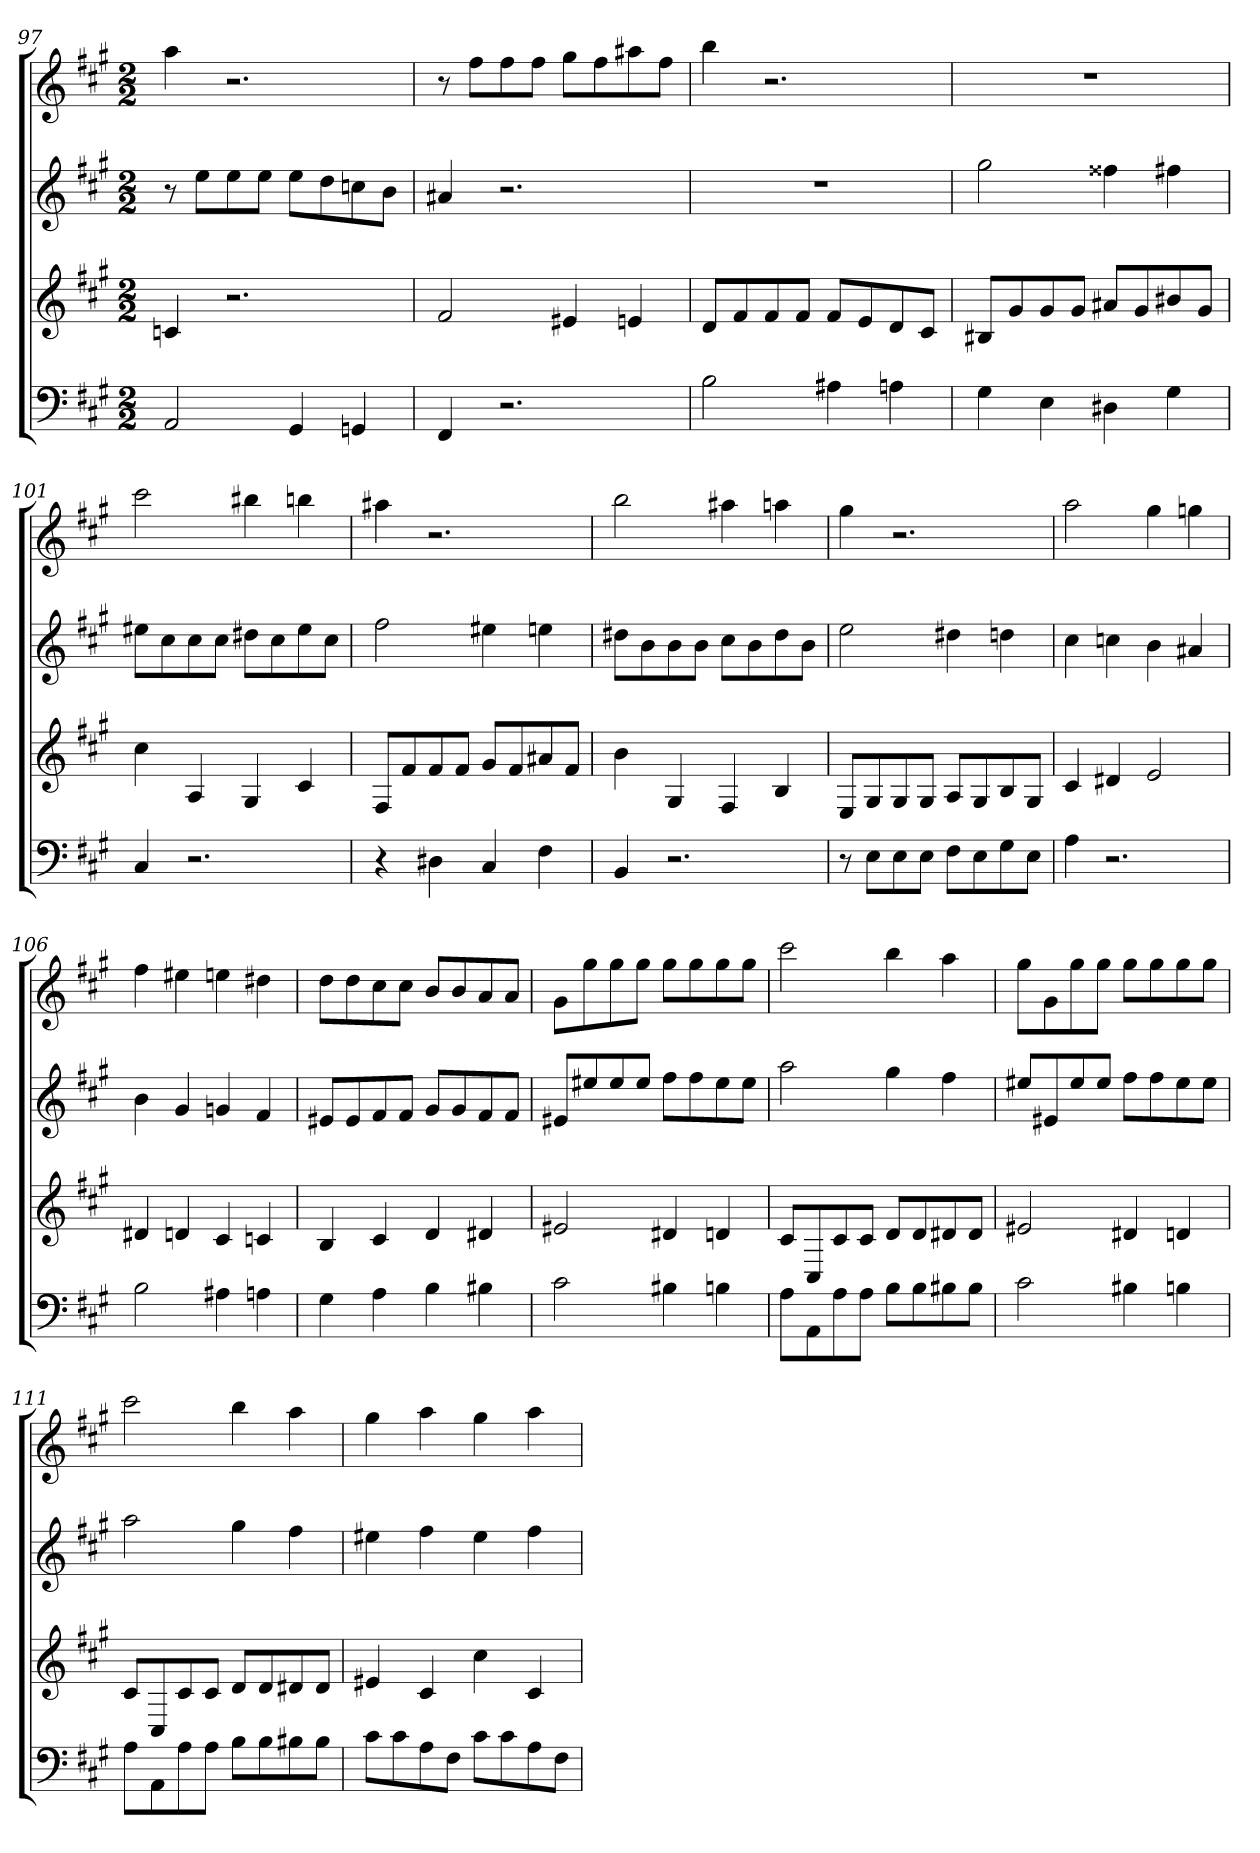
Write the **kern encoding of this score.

**kern	**kern	**kern	**kern
*part4	*part3	*part2	*part1
*staff4	*staff3	*staff2	*staff1
*k[f#c#g#]	*k[f#c#g#]	*k[f#c#g#]	*k[f#c#g#]
*A:	*A:	*A:	*A:
*M2/2	*M2/2	*M2/2	*M2/2
=97	=97	=97	=97
2AA	4cn	8r	4aa
.	.	8eeL	.
.	2.r	8ee	2.r
.	.	8eeJ	.
4GG#	.	8eeL	.
.	.	8dd	.
4GGn	.	8ccn	.
.	.	8bJ	.
=98	=98	=98	=98
4FF#	2f#	4a#X	8r
.	.	.	8ff#L
2.r	.	2.r	8ff#
.	.	.	8ff#J
.	4e#X	.	8gg#L
.	.	.	8ff#
.	4en	.	8aa#X
.	.	.	8ff#J
=99	=99	=99	=99
2B	8dL	1r	4bb
.	8f#	.	.
.	8f#	.	2.r
.	8f#J	.	.
4A#X	8f#L	.	.
.	8e	.	.
4An	8d	.	.
.	8c#J	.	.
=100	=100	=100	=100
4G#	8B#XL	2gg#	1r
.	8g#	.	.
4E	8g#	.	.
.	8g#J	.	.
4D#X	8a#XL	4ff##X	.
.	8g#	.	.
4G#	8b#X	4ff#X	.
.	8g#J	.	.
=101	=101	=101	=101
4C#	4cc#	8ee#XL	2ccc#
.	.	8cc#	.
2.r	4A	8cc#	.
.	.	8cc#J	.
.	4G#	8dd#XL	4bb#X
.	.	8cc#	.
.	4c#	8ee#	4bbn
.	.	8cc#J	.
=102	=102	=102	=102
4r	8F#L	2ff#	4aa#X
.	8f#	.	.
4D#X	8f#	.	2.r
.	8f#J	.	.
4C#	8g#L	4ee#X	.
.	8f#	.	.
4F#	8a#X	4een	.
.	8f#J	.	.
=103	=103	=103	=103
4BB	4b	8dd#XL	2bb
.	.	8b	.
2.r	4G#	8b	.
.	.	8bJ	.
.	4F#	8cc#L	4aa#X
.	.	8b	.
.	4B	8dd#	4aan
.	.	8bJ	.
=104	=104	=104	=104
8r	8EL	2ee	4gg#
8EL	8G#	.	.
8E	8G#	.	2.r
8EJ	8G#J	.	.
8F#L	8AL	4dd#X	.
8E	8G#	.	.
8G#	8B	4ddn	.
8EJ	8G#J	.	.
=105	=105	=105	=105
4A	4c#	4cc#	2aa
2.r	4d#X	4ccn	.
.	2e	4b	4gg#
.	.	4a#X	4ggn
=106	=106	=106	=106
2B	4d#X	4b	4ff#
.	4dn	4g#	4ee#X
4A#X	4c#	4gn	4een
4An	4cn	4f#	4dd#X
=107	=107	=107	=107
4G#	4B	8e#XL	8ddL
.	.	8e#	8dd
4A	4c#	8f#	8cc#
.	.	8f#J	8cc#J
4B	4d	8g#L	8bL
.	.	8g#	8b
4B#X	4d#X	8f#	8a
.	.	8f#J	8aJ
=108	=108	=108	=108
2c#	2e#X	8e#XL	8g#L
.	.	8ee#X	8gg#
.	.	8ee#	8gg#
.	.	8ee#J	8gg#J
4B#X	4d#X	8ff#L	8gg#L
.	.	8ff#	8gg#
4Bn	4dn	8ee#	8gg#
.	.	8ee#J	8gg#J
=109	=109	=109	=109
8AL	8c#L	2aa	2ccc#
8AA	8C#	.	.
8A	8c#	.	.
8AJ	8c#J	.	.
8BL	8dL	4gg#	4bb
8B	8d	.	.
8B#X	8d#X	4ff#	4aa
8B#J	8d#J	.	.
=110	=110	=110	=110
2c#	2e#X	8ee#XL	8gg#L
.	.	8e#X	8g#
.	.	8ee#	8gg#
.	.	8ee#J	8gg#J
4B#X	4d#X	8ff#L	8gg#L
.	.	8ff#	8gg#
4Bn	4dn	8ee#	8gg#
.	.	8ee#J	8gg#J
=111	=111	=111	=111
8AL	8c#L	2aa	2ccc#
8AA	8C#	.	.
8A	8c#	.	.
8AJ	8c#J	.	.
8BL	8dL	4gg#	4bb
8B	8d	.	.
8B#X	8d#X	4ff#	4aa
8B#J	8d#J	.	.
=112	=112	=112	=112
8c#L	4e#X	4ee#X	4gg#
8c#	.	.	.
8A	4c#	4ff#	4aa
8F#J	.	.	.
8c#L	4cc#	4ee#	4gg#
8c#	.	.	.
8A	4c#	4ff#	4aa
8F#J	.	.	.
=	=	=	=
*-	*-	*-	*-
